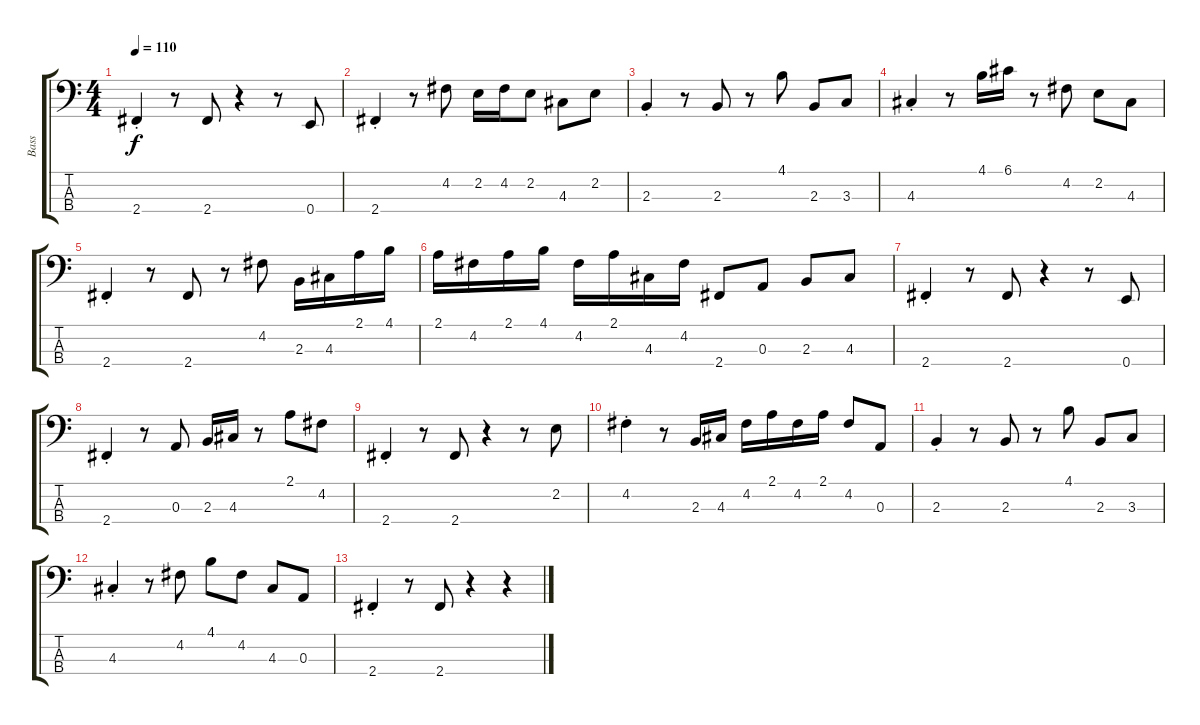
\track ("Bass" "Bass") {instrument electricbassfinger}
\staff {score tabs}
\tuning (G2 D2 A1 E1) {hide}
\ts (4 4)
\tempo 110
\clef f4
\ks c
2.4{st}.4{dy f} r.8 2.4.8 r.4 r.8 0.4.8 |
2.4{st}.4 r.8 4.2.8 2.2.16 4.2.16 2.2.8 4.3.8 2.2.8 |
2.3{st}.4 r.8 2.3.8 r.8 4.1.8 2.3.8 3.3.8 |
4.3{st}.4 r.8 4.1.16 6.1.16 r.8 4.2.8 2.2.8 4.3.8 |
2.4{st}.4 r.8 2.4.8 r.8 4.2.8 2.3.16 4.3.16 2.1.16 4.1.16 |
2.1.16 4.2.16 2.1.16 4.1.16 4.2.16 2.1.16 4.3.16 4.2.16 2.4.8 0.3.8 2.3.8 4.3.8 |
2.4{st}.4 r.8 2.4.8 r.4 r.8 0.4.8 |
2.4{st}.4 r.8 0.3.8 2.3.16 4.3.16 r.8 2.1.8 4.2.8 |
2.4{st}.4 r.8 2.4.8 r.4 r.8 2.2.8 |
4.2{st}.4 r.8 2.3.16 4.3.16 4.2.16 2.1.16 4.2.16 2.1.16 4.2.8 0.3.8 |
2.3{st}.4 r.8 2.3.8 r.8 4.1.8 2.3.8 3.3.8 |
4.3{st}.4 r.8 4.2.8 4.1.8 4.2.8 4.3.8 0.3.8 |
2.4{st}.4 r.8 2.4.8 r.4 r.4
